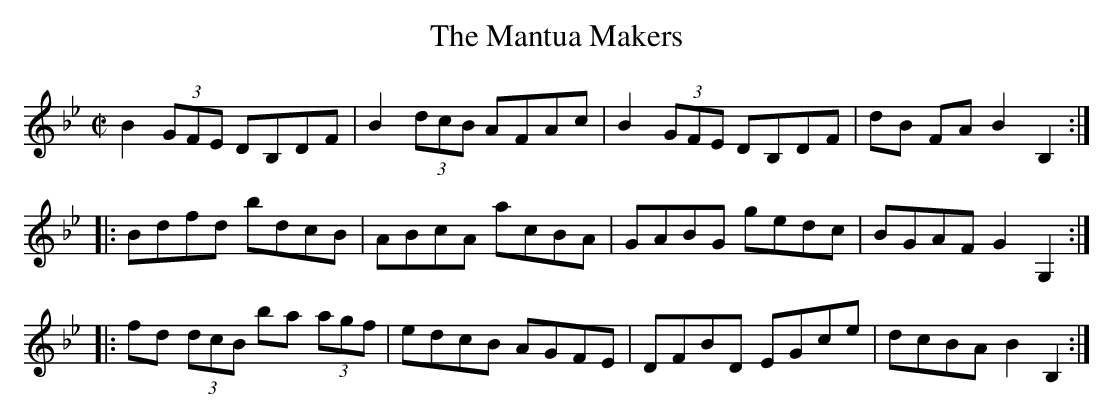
X:1
T:Mantua Makers, The
M:C|
L:1/8
K:Bb
B2 (3GFE DB,DF|B2 (3dcB AFAc|B2 (3GFE DB,DF|dB FA B2B,2:|
|:Bdfd bdcB|ABcA acBA|GABG gedc|BGAF G2G,2:|
|:fd (3dcB ba (3agf|edcB AGFE|DFBD EGce|dcBA B2 B,2:|]
